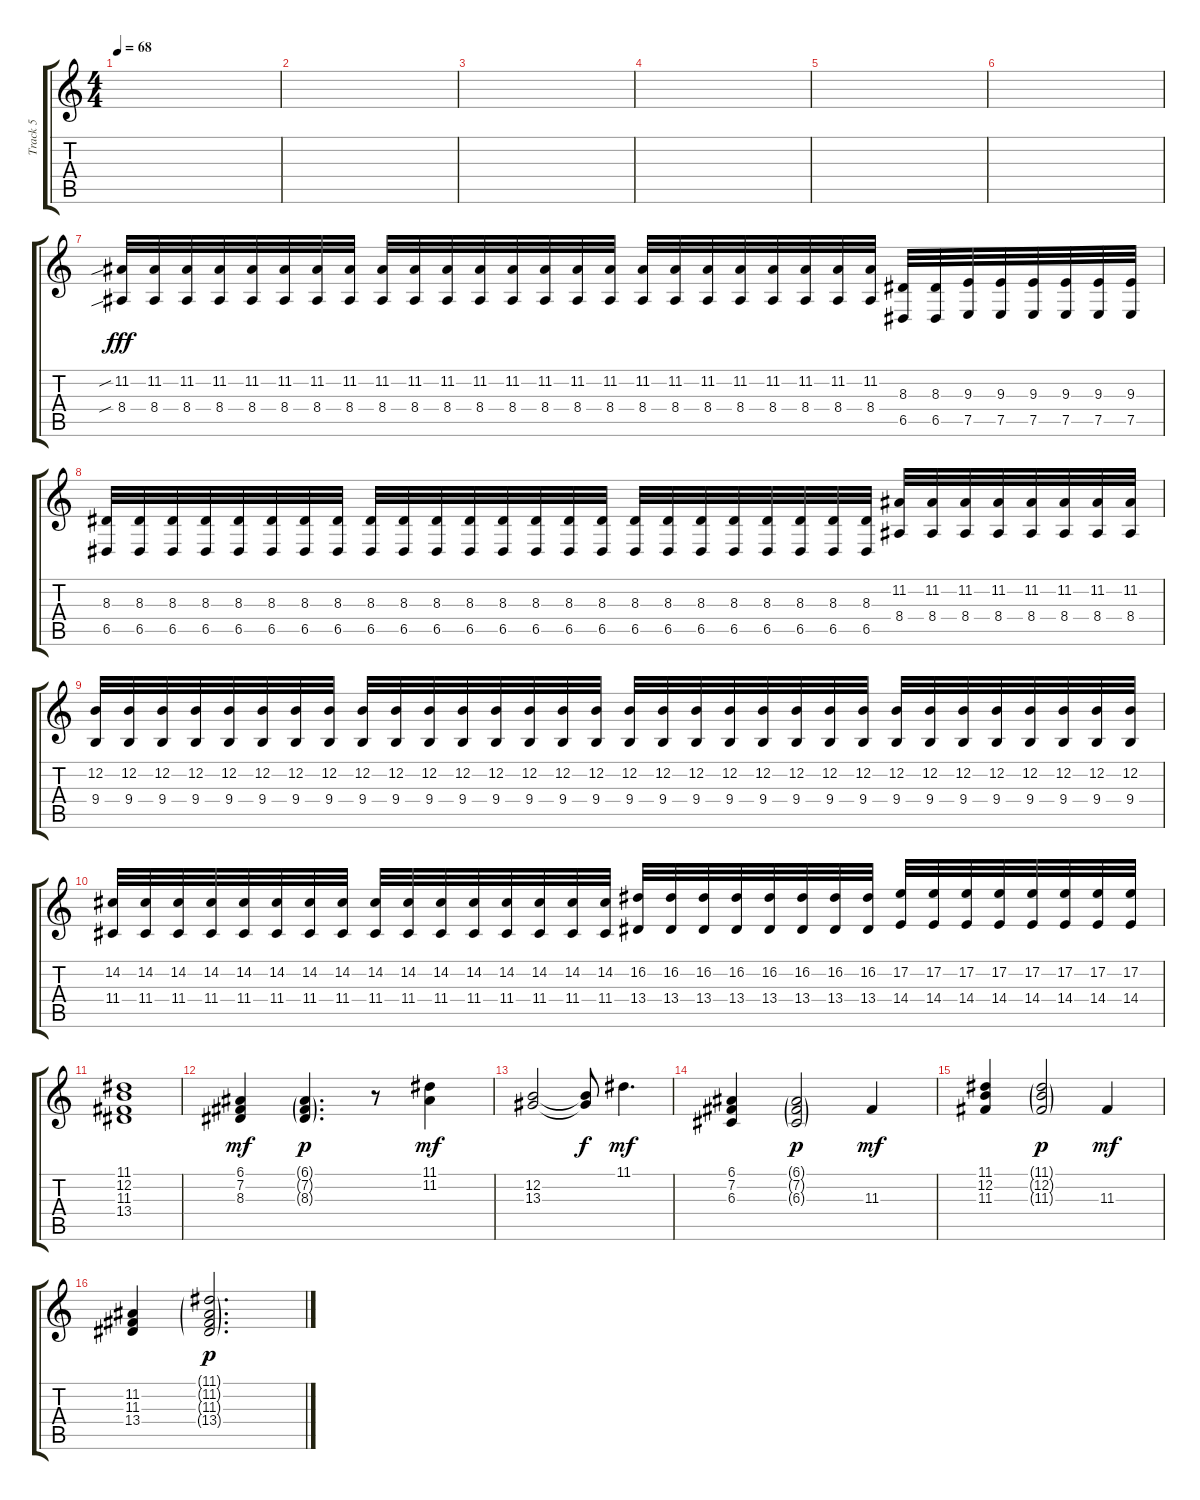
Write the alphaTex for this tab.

\track ("Track 5" "Track 5") {instrument brightacousticpiano}
\staff {score tabs}
\tuning (E4 B3 G3 D3 A2 E2) {hide}
\ts (4 4)
\tempo 68
\clef g2
\ks c
|
|
|
|
|
|
(11.2{sib} 8.4{sib}).32{dy fff volume 13 balance 3 instrument overdrivenguitar} (11.2 8.4).32 (11.2 8.4).32 (11.2 8.4).32 (11.2 8.4).32 (11.2 8.4).32 (11.2 8.4).32 (11.2 8.4).32 (11.2 8.4).32 (11.2 8.4).32 (11.2 8.4).32 (11.2 8.4).32 (11.2 8.4).32 (11.2 8.4).32 (11.2 8.4).32 (11.2 8.4).32 (11.2 8.4).32 (11.2 8.4).32 (11.2 8.4).32 (11.2 8.4).32 (11.2 8.4).32 (11.2 8.4).32 (11.2 8.4).32 (11.2 8.4).32 (8.3 6.5).32 (8.3 6.5).32 (9.3 7.5).32 (9.3 7.5).32 (9.3 7.5).32 (9.3 7.5).32 (9.3 7.5).32 (9.3 7.5).32 |
(8.3 6.5).32 (8.3 6.5).32 (8.3 6.5).32 (8.3 6.5).32 (8.3 6.5).32 (8.3 6.5).32 (8.3 6.5).32 (8.3 6.5).32 (8.3 6.5).32 (8.3 6.5).32 (8.3 6.5).32 (8.3 6.5).32 (8.3 6.5).32 (8.3 6.5).32 (8.3 6.5).32 (8.3 6.5).32 (8.3 6.5).32 (8.3 6.5).32 (8.3 6.5).32 (8.3 6.5).32 (8.3 6.5).32 (8.3 6.5).32 (8.3 6.5).32 (8.3 6.5).32 (11.2 8.4).32 (11.2 8.4).32 (11.2 8.4).32 (11.2 8.4).32 (11.2 8.4).32 (11.2 8.4).32 (11.2 8.4).32 (11.2 8.4).32 |
(12.2 9.4).32 (12.2 9.4).32 (12.2 9.4).32 (12.2 9.4).32 (12.2 9.4).32 (12.2 9.4).32 (12.2 9.4).32 (12.2 9.4).32 (12.2 9.4).32 (12.2 9.4).32 (12.2 9.4).32 (12.2 9.4).32 (12.2 9.4).32 (12.2 9.4).32 (12.2 9.4).32 (12.2 9.4).32 (12.2 9.4).32 (12.2 9.4).32 (12.2 9.4).32 (12.2 9.4).32 (12.2 9.4).32 (12.2 9.4).32 (12.2 9.4).32 (12.2 9.4).32 (12.2 9.4).32 (12.2 9.4).32 (12.2 9.4).32 (12.2 9.4).32 (12.2 9.4).32 (12.2 9.4).32 (12.2 9.4).32 (12.2 9.4).32 |
(14.2 11.4).32 (14.2 11.4).32 (14.2 11.4).32 (14.2 11.4).32 (14.2 11.4).32 (14.2 11.4).32 (14.2 11.4).32 (14.2 11.4).32 (14.2 11.4).32 (14.2 11.4).32 (14.2 11.4).32 (14.2 11.4).32 (14.2 11.4).32 (14.2 11.4).32 (14.2 11.4).32 (14.2 11.4).32 (16.2 13.4).32 (16.2 13.4).32 (16.2 13.4).32 (16.2 13.4).32 (16.2 13.4).32 (16.2 13.4).32 (16.2 13.4).32 (16.2 13.4).32 (17.2 14.4).32 (17.2 14.4).32 (17.2 14.4).32 (17.2 14.4).32 (17.2 14.4).32 (17.2 14.4).32 (17.2 14.4).32 (17.2 14.4).32 |
(11.1 12.2 11.3 13.4).1 |
(6.1 7.2 8.3).4{dy mf volume 6 instrument brightacousticpiano} (6.1{g} 7.2{g} 8.3{g}).4{d dy p} r.8 (11.1 11.2).4{dy mf} |
(12.2 13.3).2 (12.2{t} 13.3{t}).8{dy f} 11.1.4{d dy mf} |
(6.1 7.2 6.3).4 (6.1{g} 7.2{g} 6.3{g}).2{dy p} 11.3.4{dy mf} |
(11.1 12.2 11.3).4 (11.1{g} 12.2{g} 11.3{g}).2{dy p} 11.3.4{dy mf} |
(11.2 11.3 13.4).4 (11.1{g} 11.2{g} 11.3{g} 13.4{g}).2{d dy p}
